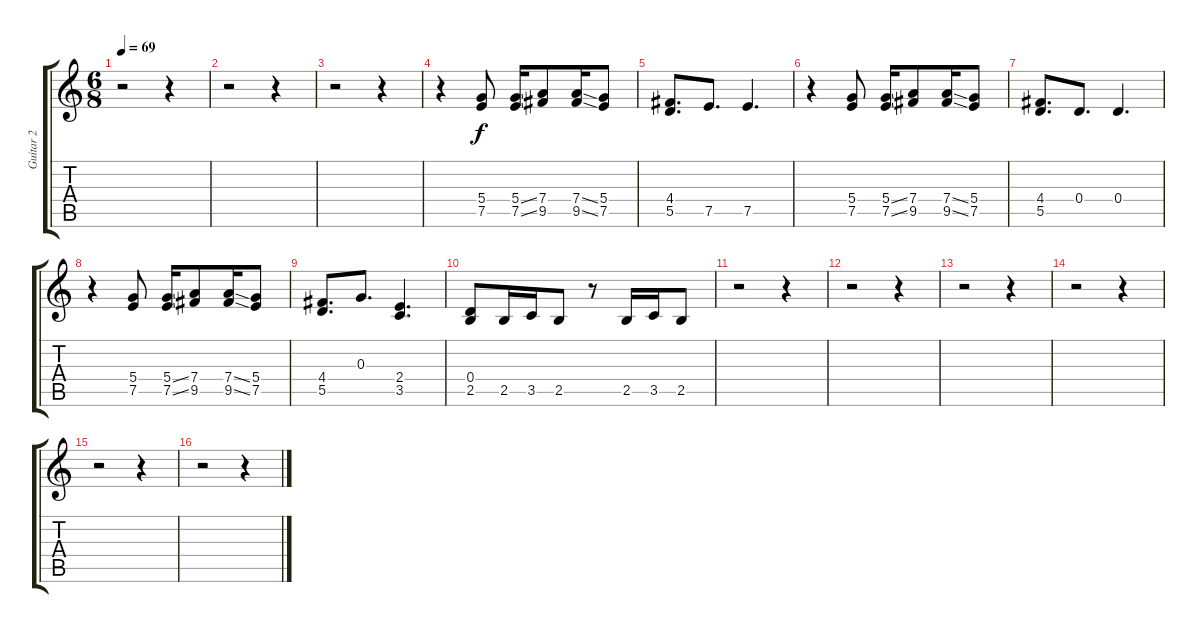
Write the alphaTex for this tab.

\track ("Guitar 2" "Guitar 2") {instrument acousticguitarsteel}
\staff {score tabs}
\tuning (E4 B3 G3 D3 A2 E2) {hide}
\ts (6 8)
\tempo 69
\clef g2
\ks c
r.2{dy f} r.4 |
r.2 r.4 |
r.2 r.4 |
r.4 (5.4 7.5).8 (5.4{ss} 7.5{ss}).16 (7.4 9.5).8 (7.4{ss} 9.5{ss}).16 (5.4 7.5).8 |
(4.4 5.5).8{d} 7.5.8{d} 7.5.4{d} |
r.4 (5.4 7.5).8 (5.4{ss} 7.5{ss}).16 (7.4 9.5).8 (7.4{ss} 9.5{ss}).16 (5.4 7.5).8 |
(4.4 5.5).8{d} 0.4.8{d} 0.4.4{d} |
r.4 (5.4 7.5).8 (5.4{ss} 7.5{ss}).16 (7.4 9.5).8 (7.4{ss} 9.5{ss}).16 (5.4 7.5).8 |
(4.4 5.5).8{d} 0.3.8{d} (2.4 3.5).4{d} |
(0.4 2.5).8 2.5.16 3.5.16 2.5.8 r.8 2.5.16 3.5.16 2.5.8 |
r.2 r.4 |
r.2 r.4 |
r.2 r.4 |
r.2 r.4 |
r.2 r.4 |
r.2 r.4
